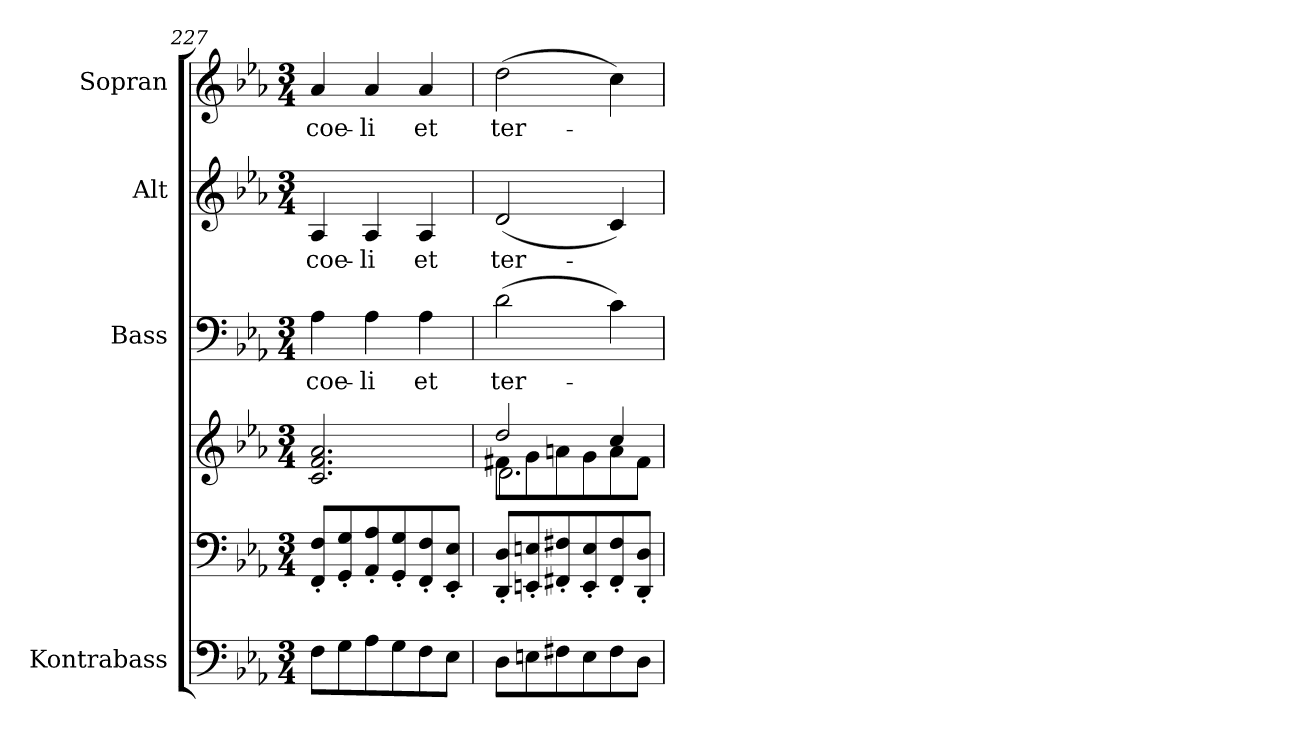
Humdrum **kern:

**kern	**kern	**kern	**kern	**text	**kern	**text	**kern	**text
*part5	*part4	*part4	*part3	*part3	*part2	*part2	*part1	*part1
*staff6	*staff5	*staff4	*staff3	*staff3	*staff2	*staff2	*staff1	*staff1
*I"Kontrabass	*	*	*I"Bass	*	*I"Alt	*	*I"Sopran	*
*I'Kb.	*	*	*I'B.	*	*I'A.	*	*I'S.	*
*clefF4	*clefF4	*clefG2	*clefF4	*	*clefG2	*	*clefG2	*
*ITrd7c12	*	*	*	*	*	*	*	*
*k[b-e-a-]	*k[b-e-a-]	*k[b-e-a-]	*k[b-e-a-]	*	*k[b-e-a-]	*	*k[b-e-a-]	*
*E-:	*E-:	*E-:	*E-:	*	*E-:	*	*E-:	*
*M3/4	*M3/4	*M3/4	*M3/4	*	*M3/4	*	*M3/4	*
=227	=227	=227	=227	=227	=227	=227	=227	=227
!	!	!	!	!LO:LY:b	!	!LO:LY:b	!	!LO:LY:b
8FF\L	8FF/'< 8F/'<L	2.c/ 2.f/ 2.a-/	4A-\	coe-	4A-/	coe-	4a-/	coe-
8GG\	8GG/'< 8G/'<	.	.	.	.	.	.	.
!	!	!	!	!LO:LY:b	!	!LO:LY:b	!	!LO:LY:b
8AA-\	8AA-/'< 8A-/'<	.	4A-\	-li	4A-/	-li	4a-/	-li
8GG\	8GG/'< 8G/'<	.	.	.	.	.	.	.
!	!	!	!	!LO:LY:b	!	!LO:LY:b	!	!LO:LY:b
8FF\	8FF/'< 8F/'<	.	4A-\	et	4A-/	et	4a-/	et
8EE-\J	8EE-/'< 8E-/'<J	.	.	.	.	.	.	.
=228	=228	=228	=228	=228	=228	=228	=228	=228
*	*	*^	*	*	*	*	*	*
*	*	*	*^	*	*	*	*	*	*
!	!	!	!	!	!	!LO:LY:b	!	!LO:LY:b	!	!LO:LY:b
8DD\L	8DD/'< 8D/'<L	2dd/	8f#X\L	2.d\	(>2d\	ter-	(<2d/	ter-	(>2dd\	ter-
8EEn\	8EEn/'< 8En/'<	.	8g\	.	.	.	.	.	.	.
8FF#X\	8FF#X/'< 8F#X/'<	.	8an\	.	.	.	.	.	.	.
8EE\	8EE/'< 8E/'<	.	8g\	.	.	.	.	.	.	.
8FF#\	8FF#/'< 8F#/'<	4cc/	8a\	.	4c\)	.	4c/)	.	4cc\)	.
8DD\J	8DD/'< 8D/'<J	.	8f#\J	.	.	.	.	.	.	.
*	*	*v	*v	*v	*	*	*	*	*	*
=	=	=	=	=	=	=	=	=
*-	*-	*-	*-	*-	*-	*-	*-	*-
